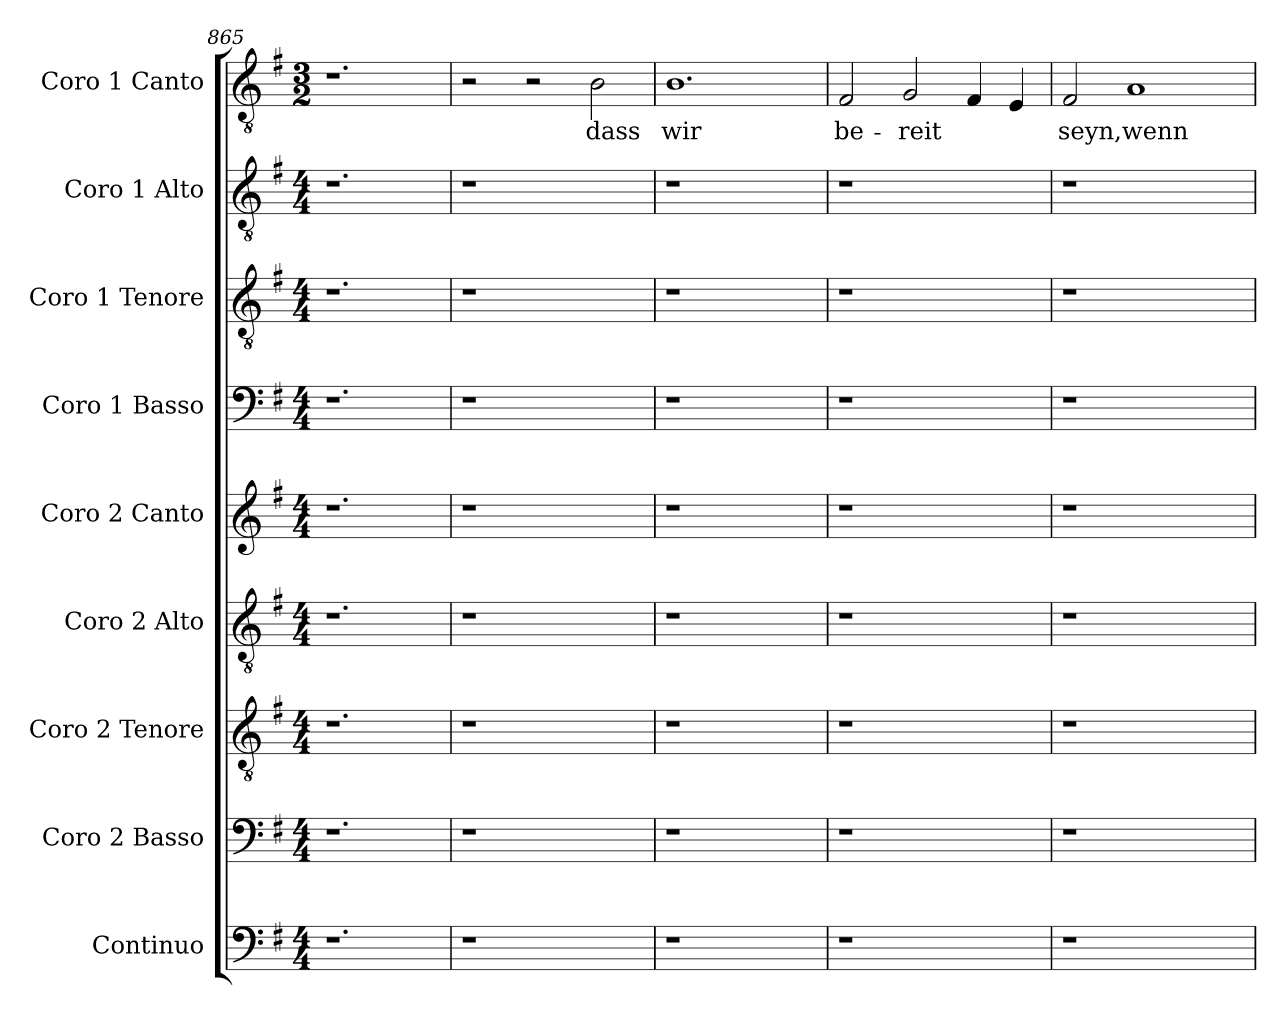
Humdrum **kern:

**kern	**kern	**kern	**kern	**kern	**kern	**kern	**kern	**kern	**text
*part9	*part8	*part7	*part6	*part5	*part4	*part3	*part2	*part1	*part1
*staff9	*staff8	*staff7	*staff6	*staff5	*staff4	*staff3	*staff2	*staff1	*staff1
*I"Continuo	*I"Coro 2  Basso	*I"Coro 2  Tenore	*I"Coro 2  Alto	*I"Coro 2  Canto	*I"Coro 1  Basso	*I"Coro 1  Tenore	*I"Coro 1  Alto	*I"Coro 1  Canto	*
*clefF4	*clefF4	*clefGv2	*clefGv2	*clefG2	*clefF4	*clefGv2	*clefGv2	*clefGv2	*
*k[f#]	*k[f#]	*k[f#]	*k[f#]	*k[f#]	*k[f#]	*k[f#]	*k[f#]	*k[f#]	*
*G:	*G:	*G:	*G:	*G:	*G:	*G:	*G:	*G:	*
*M4/4	*M4/4	*M4/4	*M4/4	*M4/4	*M4/4	*M4/4	*M4/4	*M3/2	*
=865	=865	=865	=865	=865	=865	=865	=865	=865	=865
1.r	1.r	1.r	1.r	1.r	1.r	1.r	1.r	1.r	.
=866	=866	=866	=866	=866	=866	=866	=866	=866	=866
1.r	1.r	1.r	1.r	1.r	1.r	1.r	1.r	1.r	.
=867	=867	=867	=867	=867	=867	=867	=867	=867	=867
1r	1r	1r	1r	1r	1r	1r	1r	2r	.
.	.	.	.	.	.	.	.	2r	.
!	!	!	!	!	!	!	!	!	!LO:LY:b:cj
2ryy	2ryy	2ryy	2ryy	2ryy	2ryy	2ryy	2ryy	2B\	dass
=868	=868	=868	=868	=868	=868	=868	=868	=868	=868
!	!	!	!	!	!	!	!	!	!LO:LY:b:cj
1r	1r	1r	1r	1r	1r	1r	1r	1.B	wir
2ryy	2ryy	2ryy	2ryy	2ryy	2ryy	2ryy	2ryy	.	.
=869	=869	=869	=869	=869	=869	=869	=869	=869	=869
!	!	!	!	!	!	!	!	!	!LO:LY:b:cj
1r	1r	1r	1r	1r	1r	1r	1r	2F#/	be-
!	!	!	!	!	!	!	!	!	!LO:LY:b:cj
.	.	.	.	.	.	.	.	2G/	-reit
2ryy	2ryy	2ryy	2ryy	2ryy	2ryy	2ryy	2ryy	4F#/	.
.	.	.	.	.	.	.	.	4E/	.
!!LO:LB:g=z
=870	=870	=870	=870	=870	=870	=870	=870	=870	=870
!	!	!	!	!	!	!	!	!	!LO:LY:b:cj
1r	1r	1r	1r	1r	1r	1r	1r	2F#/	seyn,
!	!	!	!	!	!	!	!	!	!LO:LY:b:cj
.	.	.	.	.	.	.	.	1A	wenn
2ryy	2ryy	2ryy	2ryy	2ryy	2ryy	2ryy	2ryy	.	.
=	=	=	=	=	=	=	=	=	=
*-	*-	*-	*-	*-	*-	*-	*-	*-	*-
